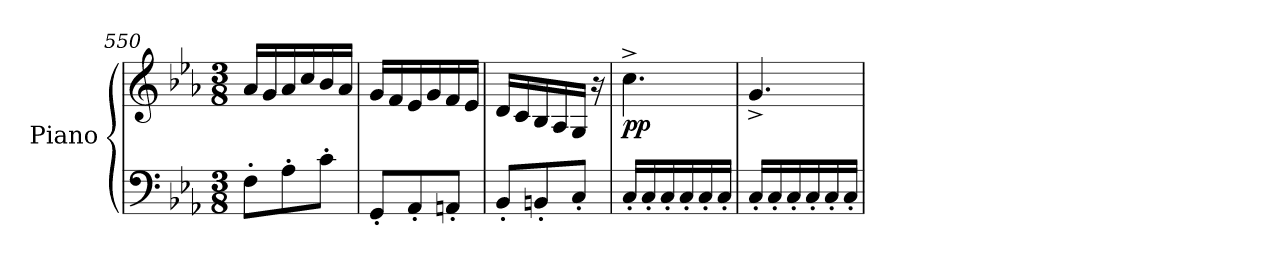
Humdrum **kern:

**kern	**kern	**dynam
*part1	*part1	*part1
*staff2	*staff1	*staff1/2
*I"Piano	*	*
*I'Pno.	*	*
*clefF4	*clefG2	*
*k[b-e-a-]	*k[b-e-a-]	*
*M3/8	*M3/8	*
=550	=550	=550
8F'\L	16a-/LL	.
.	16g/	.
8A-'\	16a-/	.
.	16cc/	.
8c'\J	16b-/	.
.	16a-/JJ	.
!!LO:LB:g=z
=551	=551	=551
8GG'/L	16g/LL	.
.	16f/	.
8AA-'/	16e-/	.
.	16g/	.
8AAn'/J	16f/	.
.	16e-/JJ	.
=552	=552	=552
8BB-'/L	16d/LL	.
.	16c/	.
8BBn'/	16B-/	.
.	16A-/	.
8C'/J	16G/JJ	.
.	16r	.
=553	=553	=553
!	!	!LO:DY:b
16C'/LL	4.cc^\	pp
16C'/	.	.
16C'/	.	.
16C'/	.	.
16C'/	.	.
16C'/JJ	.	.
=554	=554	=554
16C'/LL	4.g^/	.
16C'/	.	.
16C'/	.	.
16C'/	.	.
16C'/	.	.
16C'/JJ	.	.
=	=	=
*-	*-	*-
